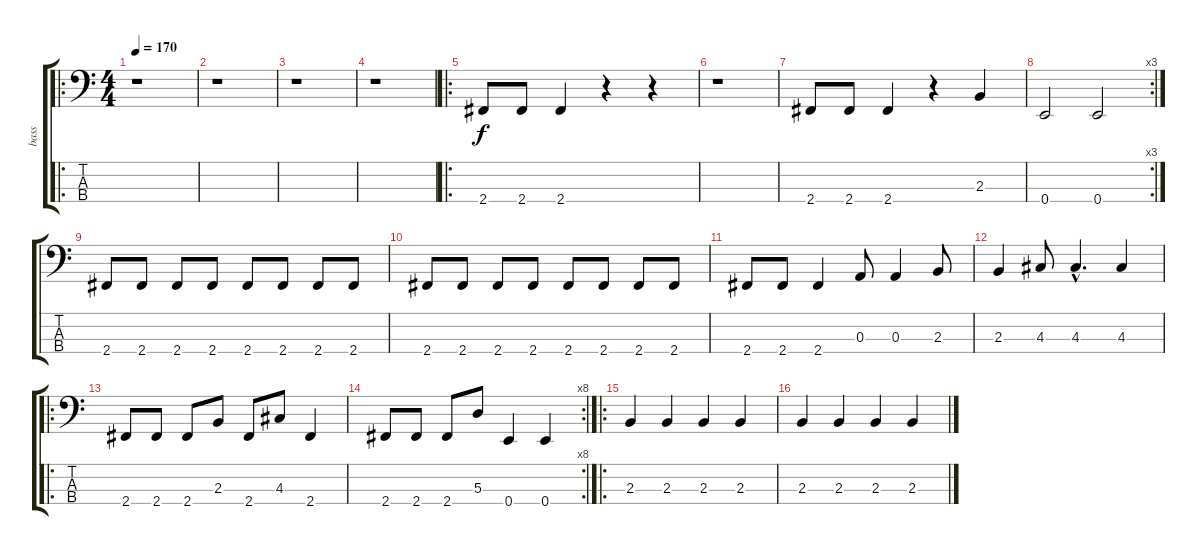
\track ("bass" "bass") {instrument slapbass2}
\staff {score tabs}
\tuning (G2 D2 A1 E1) {hide}
\ro
\ts (4 4)
\tempo 170
\clef f4
\ks c
r.1{dy f} |
r.1 |
r.1 |
r.1 |
\ro
2.4.8 2.4.8 2.4.4 r.4 r.4 |
r.1 |
2.4.8 2.4.8 2.4.4 r.4 2.3.4 |
\rc 3
0.4.2 0.4.2 |
2.4.8 2.4.8 2.4.8 2.4.8 2.4.8 2.4.8 2.4.8 2.4.8 |
2.4.8 2.4.8 2.4.8 2.4.8 2.4.8 2.4.8 2.4.8 2.4.8 |
2.4.8 2.4.8 2.4.4 0.3.8 0.3.4 2.3.8 |
2.3.4 4.3.8 4.3{hac}.4{d} 4.3.4 |
\ro
2.4.8 2.4.8 2.4.8 2.3.8 2.4.8 4.3.8 2.4.4 |
\rc 8
2.4.8 2.4.8 2.4.8 5.3.8 0.4.4 0.4.4 |
\ro
2.3.4 2.3.4 2.3.4 2.3.4 |
2.3.4 2.3.4 2.3.4 2.3.4
